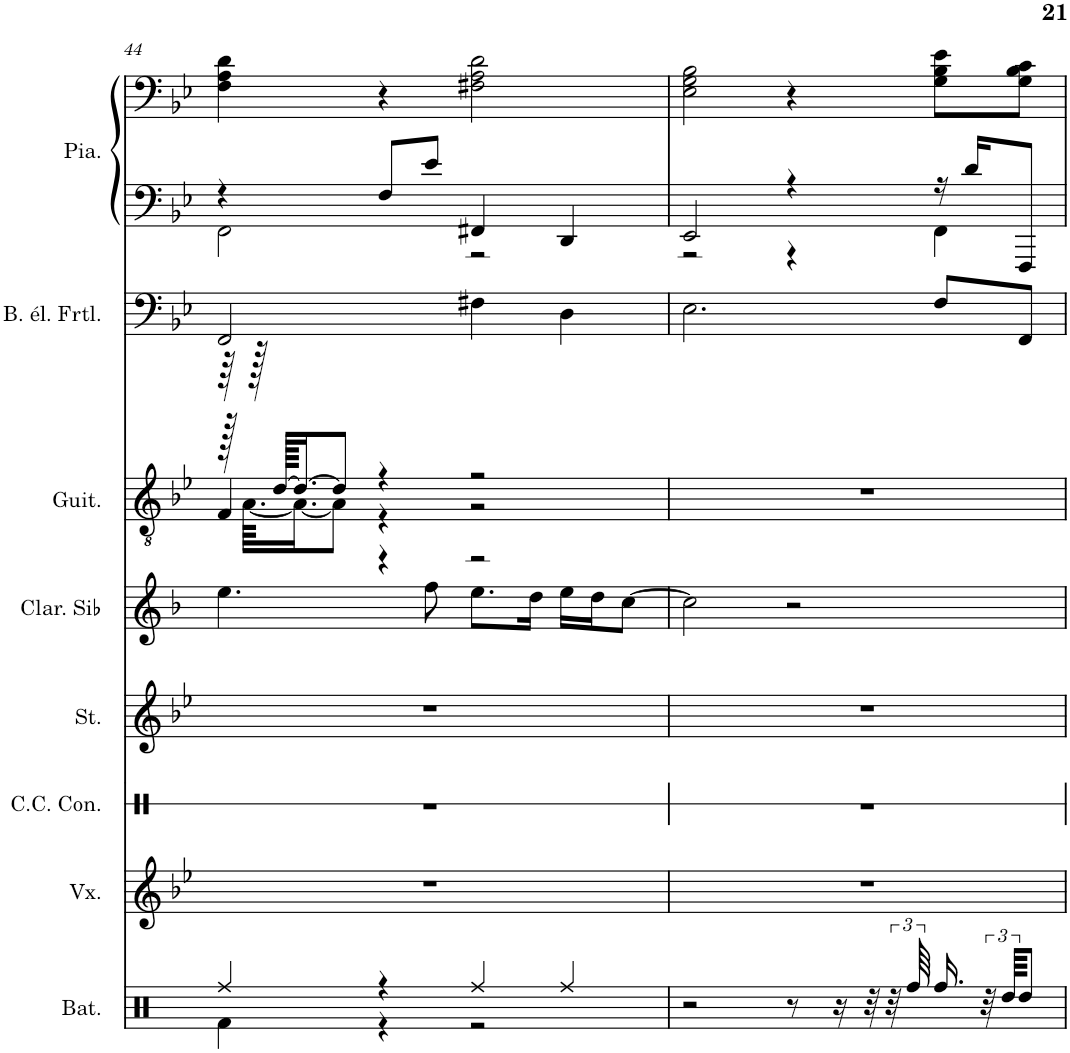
**kern	**kern	**kern	**kern	**kern	**kern	**kern	**kern	**kern
*part8	*part7	*part6	*part5	*part4	*part3	*part2	*part1	*part1
*staff9	*staff8	*staff7	*staff6	*staff5	*staff4	*staff3	*staff2	*staff1
*I"Batterie, Drums	*I"Voix, Synth Choir	*I"Caisse claire de concert, Guitar Fret Noise	*I"Cordes, String Ensemble 2	*I"Clarinette en Sib	*I"Guitare acoustique, Acoustic Guitar (steel)	*I"Basse électrique fretless, Fretless Bass	*I"Piano, Acoustic Grand Piano	*
*I'Bat.	*I'Vx.	*I'C.C. Con.	*I'St.	*I'Clar. Sib	*I'Guit.	*I'B. él. Frtl.	*I'Pia.	*
!!LO:PB:g=z
*clefX	*clefG2	*clefX	*clefG2	*clefG2	*clefGv2	*clefF4	*clefG2	*clefG2
*	*	*	*	*Trd1c2	*	*Trd7c12	*	*
*k[]	*k[b-e-]	*k[b-e-]	*k[b-e-]	*k[b-]	*k[b-e-]	*k[b-e-]	*k[b-e-]	*k[b-e-]
*M4/4	*M4/4	*M4/4	*M4/4	*M4/4	*M4/4	*M4/4	*M4/4	*M4/4
=44	=44	=44	=44	=44	=44	=44	=44	=44
*^	*	*	*	*	*^	*	*^	*
*	*	*	*	*	*	*	*^	*	*	*	*
4Rff/	4Rf\	1r	1r	1r	4.ee\	64r	128r	4F/	2FF/	4r	2FF\	4F\ 4A\ 4d\
.	.	.	.	.	.	.	[64.A\KKLL	.	.	.	.	.
.	.	.	.	.	.	128r	.	.	.	.	.	.
.	.	.	.	.	.	[128d/KKKLL	.	.	.	.	.	.
.	.	.	.	.	.	16.d/J_	16.A\J_	.	.	.	.	.
.	.	.	.	.	.	8d/J]	8A\J]	.	.	.	.	.
4r	4r	.	.	.	.	4r	4r	4r	.	8F/L	.	4r
.	.	.	.	.	8ff\	.	.	.	.	8e-/J	.	.
4Rff/	2r	.	.	.	8.ee\L	2r	2r	2r	4F#X\	4FF#X/	2r	2F#X\ 2A\ 2d\
.	.	.	.	.	16dd\Jk	.	.	.	.	.	.	.
4Rff/	.	.	.	.	16ee\LL	.	.	.	4D\	4DD/	.	.
.	.	.	.	.	16dd\J	.	.	.	.	.	.	.
.	.	.	.	.	[8cc\J	.	.	.	.	.	.	.
*v	*v	*	*	*	*	*v	*v	*v	*	*	*	*
=45	=45	=45	=45	=45	=45	=45	=45	=45	=45
2r	1r	1r	1r	2cc\]	1r	2.E-\	2EE-/	2r	2E-\ 2G\ 2B-\
8r	.	.	.	2r	.	.	4r	4r	4r
16r	.	.	.	.	.	.	.	.	.
32r	.	.	.	.	.	.	.	.	.
48r	.	.	.	.	.	.	.	.	.
96Rff/	.	.	.	.	.	.	.	.	.
16.Rff/	.	.	.	.	.	8F/L	16r	4FF\	8G\ 8B-\ 8e-\L
.	.	.	.	.	.	.	16d/KL	.	.
48r	.	.	.	.	.	.	.	.	.
96Rdd/KKKL	.	.	.	.	.	.	.	.	.
8Rdd/J	.	.	.	.	.	8FF/J	8FFF/J	.	8G\ 8B-\ 8c\J
*	*	*	*	*	*	*	*v	*v	*
=	=	=	=	=	=	=	=	=
*-	*-	*-	*-	*-	*-	*-	*-	*-
